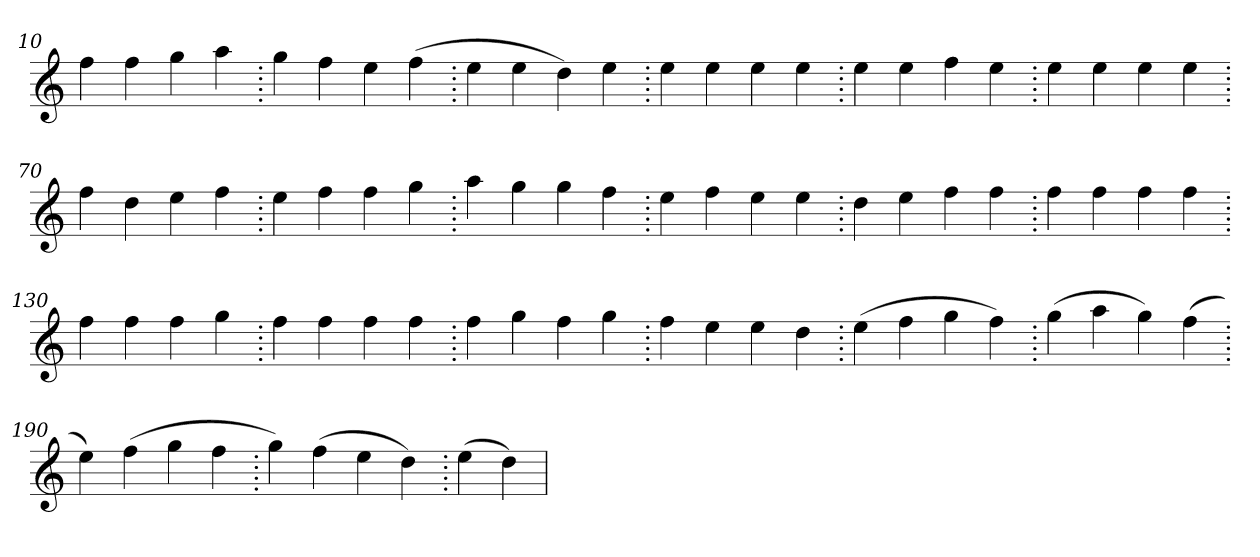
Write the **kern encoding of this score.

**kern
*part1
*staff1
*clefG2
=10.
4ff
4ff
4gg
4aa
=20.
4gg
4ff
4ee
(>4ff
=30.
4ee
4ee
4dd)
4ee
=40.
4ee
4ee
4ee
4ee
=50.
4ee
4ee
4ff
4ee
=60.
4ee
4ee
4ee
4ee
=70.
4ff
4dd
4ee
4ff
=80.
4ee
4ff
4ff
4gg
=90.
4aa
4gg
4gg
4ff
=100.
4ee
4ff
4ee
4ee
=110.
4dd
4ee
4ff
4ff
=120.
4ff
4ff
4ff
4ff
=130.
4ff
4ff
4ff
4gg
=140.
4ff
4ff
4ff
4ff
=150.
4ff
4gg
4ff
4gg
=160.
4ff
4ee
4ee
4dd
=170.
(>4ee
4ff
4gg
4ff)
=180.
(>4gg
4aa
4gg)
(>4ff
=190.
4ee)
(>4ff
4gg
4ff
=200.
4gg)
(>4ff
4ee
4dd)
=210.
(>4ee
4dd)
=
*-
